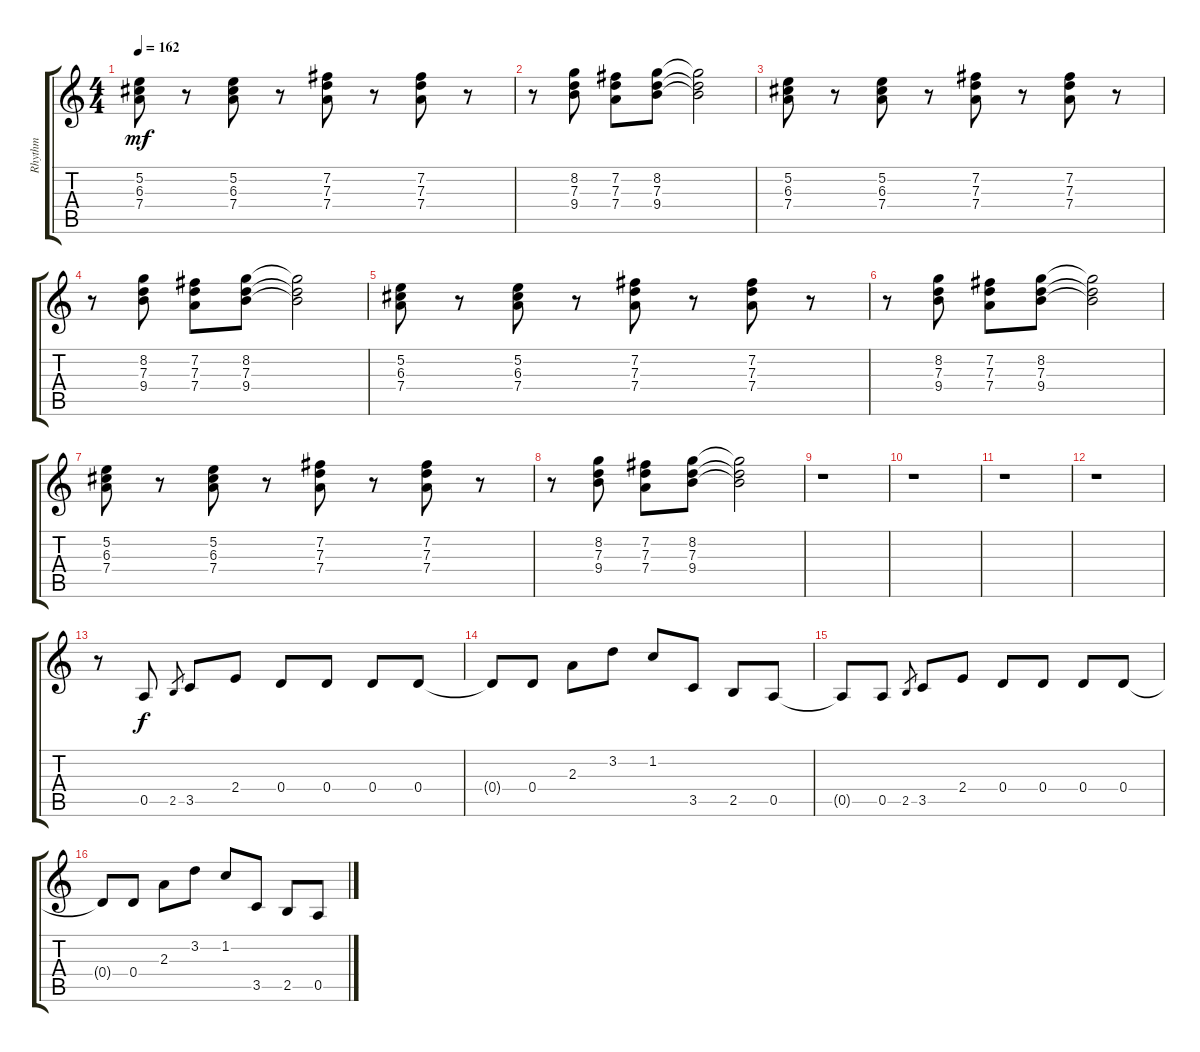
\track ("Rhythm" "Rhythm") {instrument electricguitarclean}
\staff {score tabs}
\tuning (E4 B3 G3 D3 A2 E2) {hide}
\ts (4 4)
\tempo 162
\clef g2
\ks c
(5.2 6.3 7.4).8{dy mf} r.8 (5.2 6.3 7.4).8 r.8 (7.2 7.3 7.4).8 r.8 (7.2 7.3 7.4).8 r.8 |
r.8 (8.2 7.3 9.4).8 (7.2 7.3 7.4).8 (8.2 7.3 9.4).8 (8.2{t} 7.3{t} 9.4{t}).2 |
(5.2 6.3 7.4).8 r.8 (5.2 6.3 7.4).8 r.8 (7.2 7.3 7.4).8 r.8 (7.2 7.3 7.4).8 r.8 |
r.8 (8.2 7.3 9.4).8 (7.2 7.3 7.4).8 (8.2 7.3 9.4).8 (8.2{t} 7.3{t} 9.4{t}).2 |
(5.2 6.3 7.4).8{volume 4} r.8 (5.2 6.3 7.4).8 r.8 (7.2 7.3 7.4).8 r.8 (7.2 7.3 7.4).8 r.8 |
r.8 (8.2 7.3 9.4).8 (7.2 7.3 7.4).8 (8.2 7.3 9.4).8 (8.2{t} 7.3{t} 9.4{t}).2 |
(5.2 6.3 7.4).8 r.8 (5.2 6.3 7.4).8 r.8 (7.2 7.3 7.4).8 r.8 (7.2 7.3 7.4).8 r.8 |
r.8 (8.2 7.3 9.4).8 (7.2 7.3 7.4).8 (8.2 7.3 9.4).8 (8.2{t} 7.3{t} 9.4{t}).2 |
r.1 |
r.1 |
r.1 |
r.1 |
r.8{volume 11} 0.5.8{dy f} 2.5.8{gr} 3.5.8 2.4.8 0.4.8 0.4.8 0.4.8 0.4.8 |
0.4{t}.8 0.4.8 2.3.8 3.2.8 1.2.8 3.5.8 2.5.8 0.5.8 |
0.5{t}.8 0.5.8 2.5.8{gr} 3.5.8 2.4.8 0.4.8 0.4.8 0.4.8 0.4.8 |
0.4{t}.8 0.4.8 2.3.8 3.2.8 1.2.8 3.5.8 2.5.8 0.5.8
